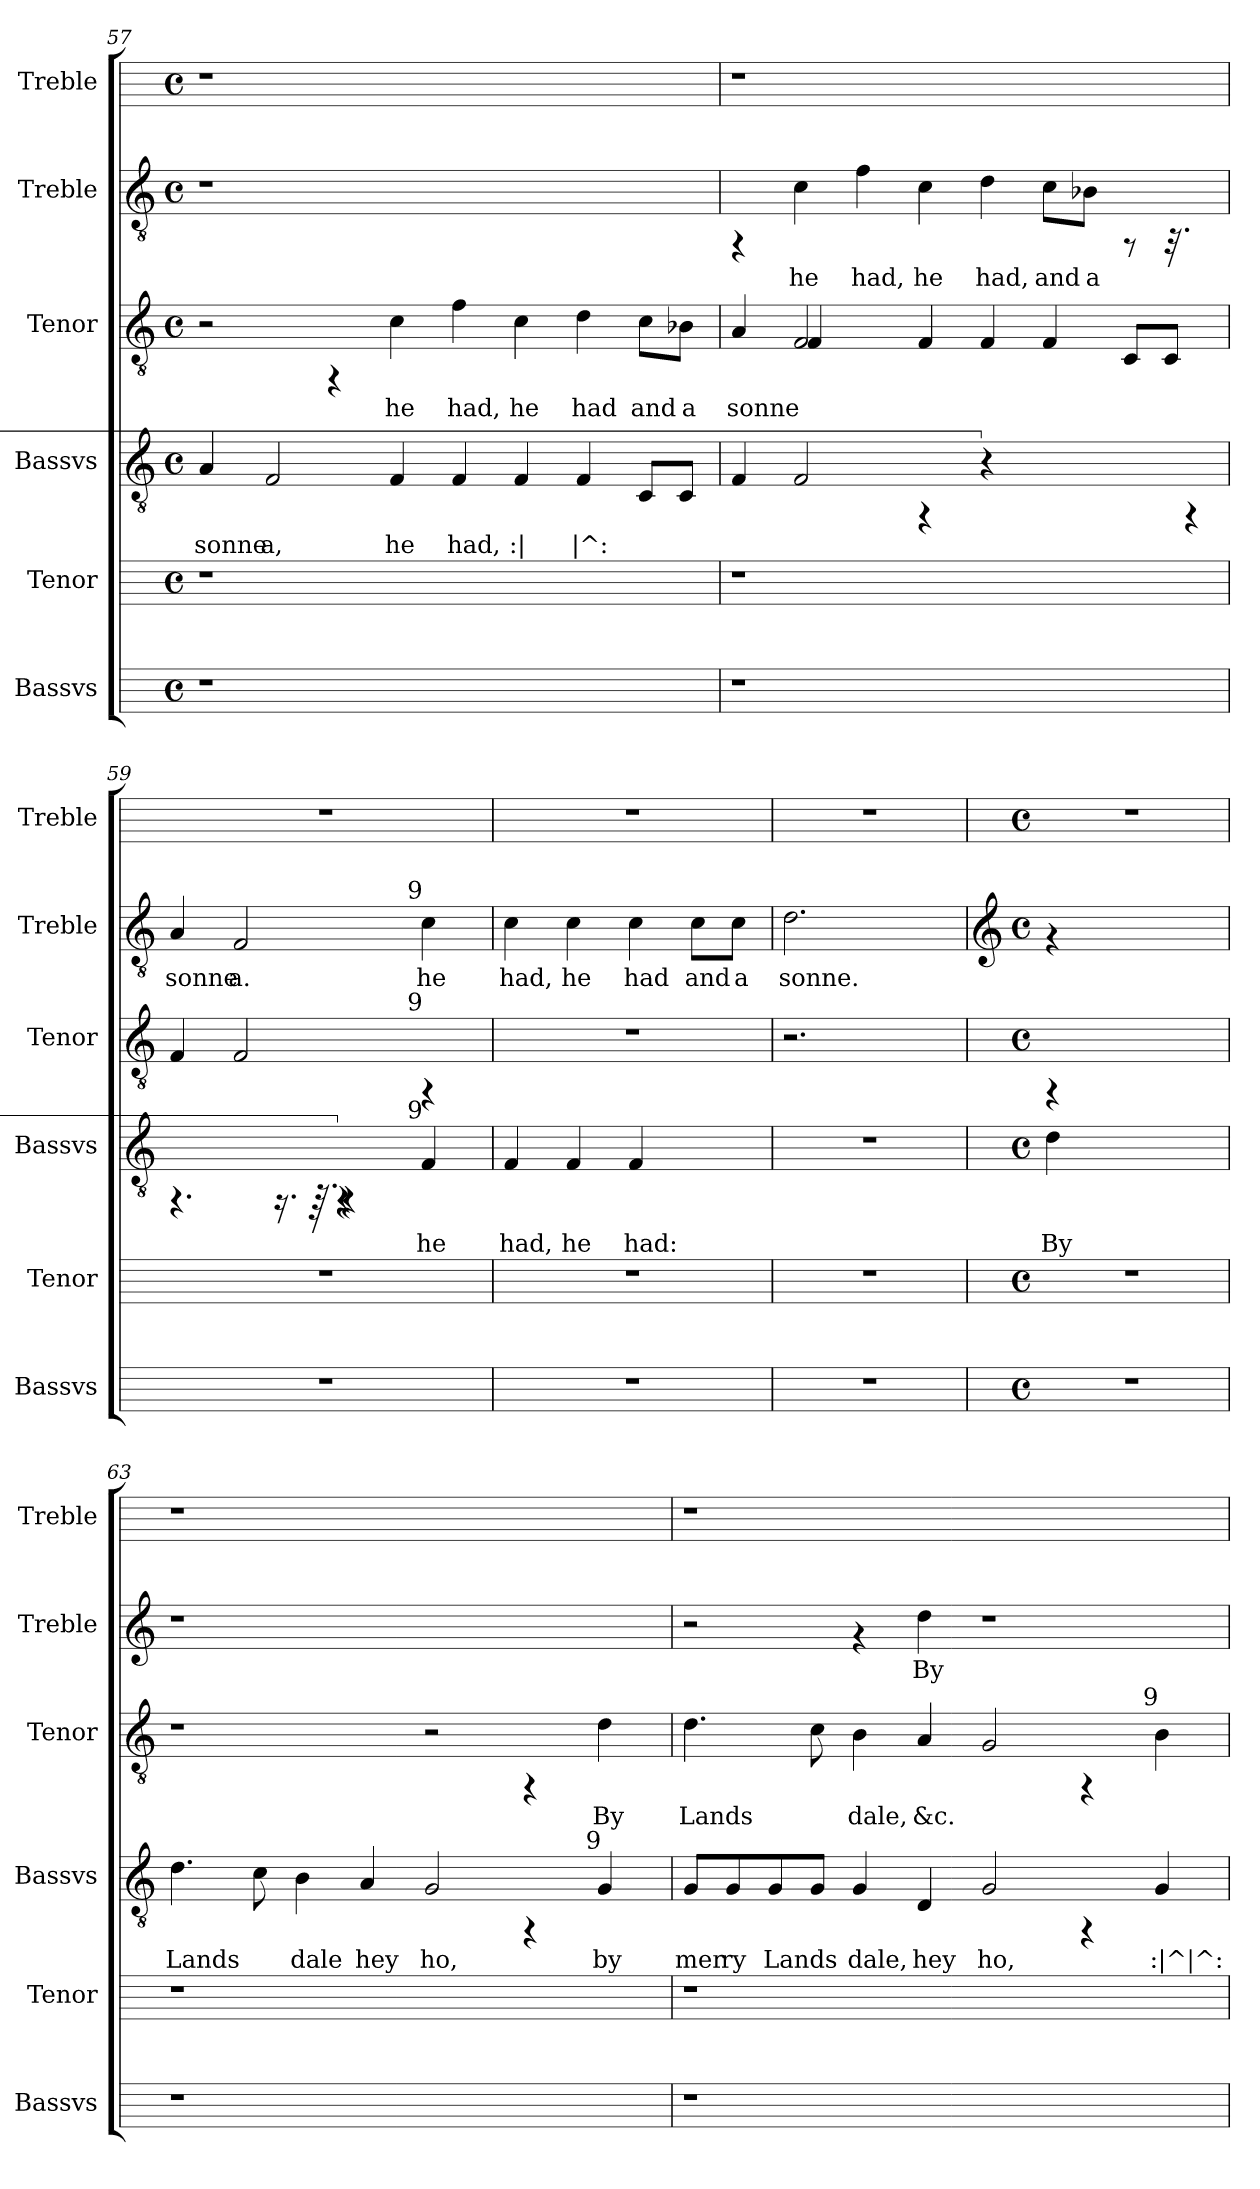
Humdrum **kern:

**kern	**kern	**kern	**text	**kern	**text	**kern	**text	**kern
*part6	*part5	*part4	*part4	*part3	*part3	*part2	*part2	*part1
*staff6	*staff5	*staff4	*staff4	*staff3	*staff3	*staff2	*staff2	*staff1
*I"Bassvs	*I"Tenor	*I"Bassvs	*	*I"Tenor	*	*I"Treble	*	*I"Treble
*I'Bassvs	*I'Tenor	*I'Bassvs	*	*I'Tenor	*	*I'Treble	*	*I'Treble
*	*	*clefGv2	*	*clefGv2	*	*clefGv2	*	*
*k[]	*k[]	*k[]	*	*k[]	*	*k[]	*	*k[]
*C:	*C:	*C:	*	*C:	*	*C:	*	*C:
*M4/4	*M4/4	*M4/4	*	*M4/4	*	*M4/4	*	*M4/4
*met(c)	*met(c)	*met(c)	*	*met(c)	*	*met(c)	*	*met(c)
=57	=57	=57	=57	=57	=57	=57	=57	=57
!	!	!	!LO:LY:b:cj	!	!	!	!	!
1r	1r	4A/	sonne	2r	.	1r	.	1r
!	!	!	!LO:LY:b:cj	!	!	!	!	!
.	.	2F/	a,	.	.	.	.	.
.	.	.	.	4rFF	.	.	.	.
!	!	!	!LO:LY:b:cj	!	!LO:LY:b:cj	!	!	!
.	.	4F/	he	4c\	he	.	.	.
!	!	!	!LO:LY:b:cj	!	!LO:LY:b:cj	!	!	!
1ryy	1ryy	4F/	had,	4f\	had,	1ryy	.	1ryy
!	!	!	!LO:LY:b:cj	!	!LO:LY:b:cj	!	!	!
.	.	4F/	:|	4c\	he	.	.	.
!	!	!	!LO:LY:b:cj	!	!LO:LY:b:cj	!	!	!
.	.	4F/	|^:	4d\	had	.	.	.
!	!	!	!LO:LY:b:cj	!	!LO:LY:b:cj	!	!	!
.	.	8C/L	.	8c\L	and	.	.	.
!	!	!	!LO:LY:b:cj	!	!LO:LY:b:cj	!	!	!
.	.	8C/J	.	8B-X\J	a	.	.	.
=58	=58	=58	=58	=58	=58	=58	=58	=58
!	!	!	!LO:LY:b:cj	!	!LO:LY:b:cj	!	!	!
*	*	*	*	*^	*	*	*	*
1r	1r	4F/	.	4A/	4ryy	sonne	4rFF	.	1r
!	!	!	!LO:LY:b:cj	!	!	!	!	!LO:LY:b:cj	!
.	.	2F/	.	2F/	4F/	.	4c\	he	.
!	!	!	!	!	!	!	!	!LO:LY:b:cj	!
.	.	.	.	.	1ryy	.	4f\	had,	.
!	!	!	!	!	!	!	!	!LO:LY:b:cj	!
.	.	4rFF	.	4F/	.	.	4c\	he	.
!	!	!LO:N:vis=1	!	!	!	!	!	!LO:LY:b:cj	!
2.ryy	2.ryy	3%2r	.	4F/	.	.	4d\	had,	2.ryy
!	!	!	!	!	!	!	!	!LO:LY:b:cj	!
.	.	.	.	4F/	.	.	8c\L	and	.
!	!	!	!	!	!	!	!	!LO:LY:b:cj	!
.	.	.	.	.	.	.	8B-X\J	a	.
.	.	.	.	8C/L	4ryy	.	8rFF	.	.
!	!	!	!	!	!	!LO:LY:b:cj	!	!	!
.	.	.	.	8C/J	.	.	32.rFF	.	.
!	!	!LO:N:vis=256.	!	!	!	!	!	!	!
.	.	192rFF	.	.	.	.	.	.	.
.	.	16ryy	.	.	.	.	16ryy	.	.
.	.	64ryy	.	.	.	.	64ryy	.	.
=59	=59	=59	=59	=59	=59	=59	=59	=59	=59
!	!	!	!	!	!	!LO:LY:b:cj	!	!LO:LY:b:cj	!
*	*	*^	*	*	*	*	*^	*	*
1r	1r	4.rFF	2ryy	.	4F/	2ryy	.	4A/	2ryy	sonne	1r
!	!	!	!	!	!	!	!LO:LY:b:cj	!	!	!LO:LY:b:cj	!
.	.	.	.	.	2F/	.	.	2F/	.	a.	.
.	.	16.rFF	.	.	.	.	.	.	.	.	.
.	.	64.rFF	.	.	.	.	.	.	.	.	.
!	!	!LO:N:vis=256.	!	!	!	!	!	!	!	!	!
.	.	384rFF	.	.	.	.	.	.	.	.	.
.	.	4rFF	.	.	.	.	.	.	.	.	.
.	.	.	8...ryy	.	.	8...ryy	.	.	8...ryy	.	.
!	!	!	!	!	!	!	!	!	!LO:TX:a:t=9	!	!
!	!	!	!	!	!	!LO:TX:a:t=9	!	!	!	!	!
!	!	!	!LO:TX:a:t=9	!	!	!	!	!	!	!	!
.	.	.	4ryy	.	.	4ryy	.	.	4ryy	.	.
.	.	192ryy	.	.	.	.	.	.	.	.	.
!	!	!	!	!LO:LY:b:cj	!	!	!	!	!	!LO:LY:b:cj	!
.	.	4F/	.	he	4rFF	.	.	4c\	.	he	.
.	.	.	64ryy	.	.	64ryy	.	.	64ryy	.	.
!!LO:LB:g=z
=60	=60	=60	=60	=60	=60	=60	=60	=60	=60	=60	=60
!	!	!	!	!LO:LY:b:cj	!	!	!	!	!	!LO:LY:b:cj	!
*	*	*v	*v	*	*	*	*	*v	*v	*	*
*	*	*	*	*v	*v	*	*	*	*
1r	1r	4F/	had,	1r	.	4c\	had,	1r
!	!	!	!LO:LY:b:cj	!	!	!	!LO:LY:b:cj	!
.	.	4F/	he	.	.	4c\	he	.
!	!	!	!LO:LY:b:cj	!	!	!	!LO:LY:b:cj	!
.	.	4F/	had:	.	.	4c\	had	.
!	!	!	!	!	!	!	!LO:LY:b:cj	!
.	.	4ryy	.	.	.	8c\L	and	.
!	!	!	!	!	!	!	!LO:LY:b:cj	!
.	.	.	.	.	.	8c\J	a	.
=61	=61	=61	=61	=61	=61	=61	=61	=61
!	!	!	!	!	!	!	!LO:LY:b:cj	!
1r	1r	1r	.	2.r	.	2.d\	sonne.	1r
.	.	.	.	4ryy	.	4ryy	.	.
!!LO:PB:g=z
=62	=62	=62	=62	=62	=62	=62	=62	=62
*	*	*	*	*	*	*clefG2	*	*
*M4/4	*M4/4	*M4/4	*	*M4/4	*	*M4/4	*	*M4/4
*met(c)	*met(c)	*met(c)	*	*met(c)	*	*met(c)	*	*met(c)
!	!	!	!LO:LY:b:cj	!	!	!	!	!
1r	1r	4d\	By	4rFF	.	4rf	.	1r
.	.	2.ryy	.	2.ryy	.	2.ryy	.	.
=63	=63	=63	=63	=63	=63	=63	=63	=63
!	!	!	!LO:LY:b:cj	!	!	!	!	!
*	*	*^	*	*	*	*	*	*
1r	1r	4.d\	1ryy	Lands	1r	.	1r	.	1r
!	!	!	!	!LO:LY:b:cj	!	!	!	!	!
.	.	8c\	.	.	.	.	.	.	.
!	!	!	!	!LO:LY:b:cj	!	!	!	!	!
.	.	4B\	.	dale	.	.	.	.	.
!	!	!	!	!LO:LY:b:cj	!	!	!	!	!
.	.	4A/	.	hey	.	.	.	.	.
!	!	!	!	!LO:LY:b:cj	!	!	!	!	!
1ryy	1ryy	2G/	2ryy	ho,	2r	.	1ryy	.	1ryy
.	.	4rFF	8...ryy	.	4rFF	.	.	.	.
!	!	!	!LO:TX:a:t=9	!	!	!	!	!	!
.	.	.	4ryy	.	.	.	.	.	.
!	!	!	!	!LO:LY:b:cj	!	!LO:LY:b:cj	!	!	!
.	.	4G/	.	by	4d\	By	.	.	.
.	.	.	64ryy	.	.	.	.	.	.
=64	=64	=64	=64	=64	=64	=64	=64	=64	=64
!	!	!	!	!LO:LY:b:cj	!	!LO:LY:b:cj	!	!	!
*	*	*v	*v	*	*^	*	*	*	*
1r	1r	8G/L	mer	4.d\	1ryy	Lands	2r	.	1r
!	!	!	!LO:LY:b:cj	!	!	!	!	!	!
.	.	8G/	ry	.	.	.	.	.	.
!	!	!	!LO:LY:b:cj	!	!	!	!	!	!
.	.	8G/	Lands	.	.	.	.	.	.
!	!	!	!LO:LY:b:cj	!	!	!LO:LY:b:cj	!	!	!
.	.	8G/J	.	8c\	.	.	.	.	.
!	!	!	!LO:LY:b:cj	!	!	!LO:LY:b:cj	!	!	!
.	.	4G/	dale,	4B\	.	dale,	4rf	.	.
!	!	!	!LO:LY:b:cj	!	!	!LO:LY:b:cj	!	!LO:LY:b:cj	!
.	.	4D/	hey	4A/	.	&c.	4dd\	By	.
!	!	!	!LO:LY:b:cj	!	!	!LO:LY:b:cj	!	!	!
1ryy	1ryy	2G/	ho,	2G/	2ryy	.	1r	.	1ryy
.	.	4rFF	.	4rFF	8...ryy	.	.	.	.
!	!	!	!	!	!LO:TX:a:t=9	!	!	!	!
.	.	.	.	.	4ryy	.	.	.	.
!	!	!	!LO:LY:b:cj	!	!	!LO:LY:b:cj	!	!	!
.	.	4G/	:|^|^:	4B\	.	.	.	.	.
.	.	.	.	.	64ryy	.	.	.	.
*	*	*	*	*v	*v	*	*	*	*
=	=	=	=	=	=	=	=	=
*-	*-	*-	*-	*-	*-	*-	*-	*-
